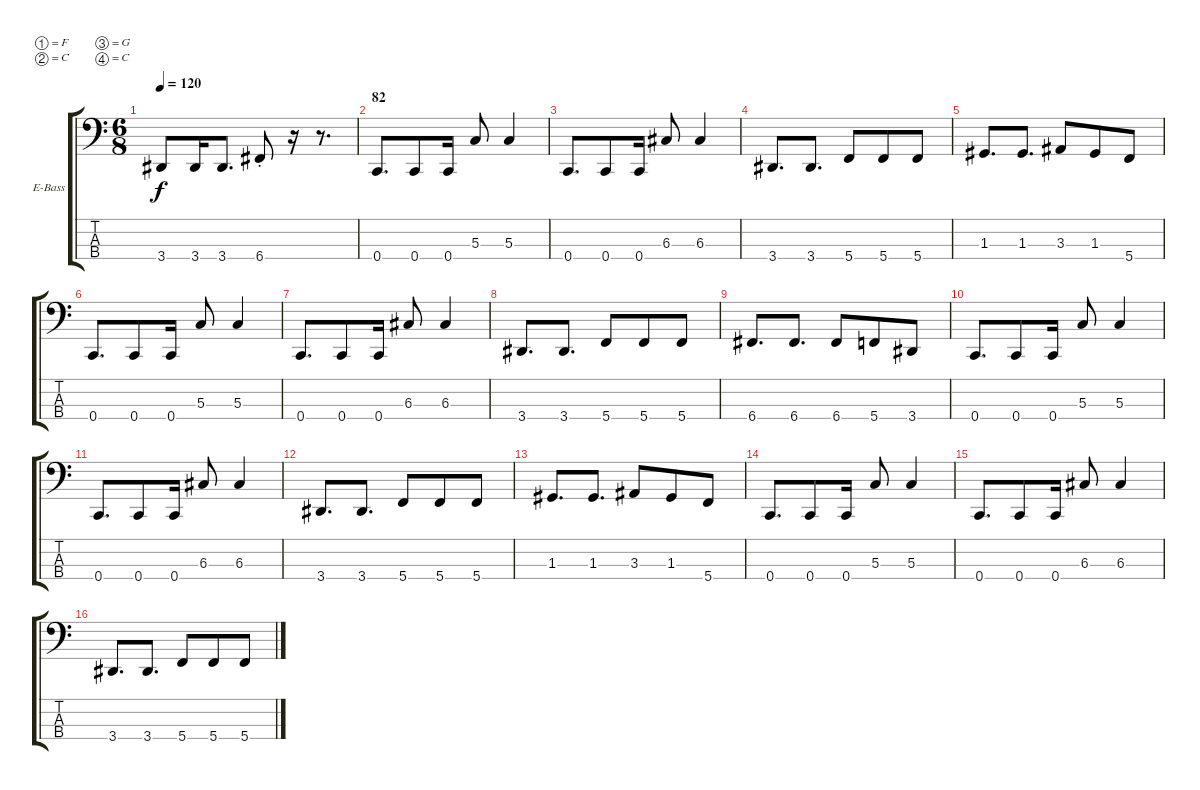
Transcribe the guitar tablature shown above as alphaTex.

\bracketExtendMode groupsimilarinstruments
\firstSystemTrackNameOrientation horizontal
\otherSystemsTrackNameOrientation horizontal
\track ("Electric Bass" "E-Bass") {instrument electricbassfinger}
\staff {score tabs}
\tuning (F2 C2 G1 C1)
\ts (6 8)
\tempo 120
\clef f4
\ks c
3.4.8{dy f} 3.4.16 3.4.8{d} 6.4{st}.8 r.16 r.8{d} |
\section ("" "82")
0.4.8{d} 0.4.8 0.4.16 5.3.8 5.3.4 |
0.4.8{d} 0.4.8 0.4.16 6.3.8 6.3.4 |
3.4.8{d} 3.4.8{d} 5.4.8 5.4.8 5.4.8 |
1.3.8{d} 1.3.8{d} 3.3.8 1.3.8 5.4.8 |
0.4.8{d} 0.4.8 0.4.16 5.3.8 5.3.4 |
0.4.8{d} 0.4.8 0.4.16 6.3.8 6.3.4 |
3.4.8{d} 3.4.8{d} 5.4.8 5.4.8 5.4.8 |
6.4.8{d} 6.4.8{d} 6.4.8 5.4.8 3.4.8 |
0.4.8{d} 0.4.8 0.4.16 5.3.8 5.3.4 |
0.4.8{d} 0.4.8 0.4.16 6.3.8 6.3.4 |
3.4.8{d} 3.4.8{d} 5.4.8 5.4.8 5.4.8 |
1.3.8{d} 1.3.8{d} 3.3.8 1.3.8 5.4.8 |
0.4.8{d} 0.4.8 0.4.16 5.3.8 5.3.4 |
0.4.8{d} 0.4.8 0.4.16 6.3.8 6.3.4 |
3.4.8{d} 3.4.8{d} 5.4.8 5.4.8 5.4.8
